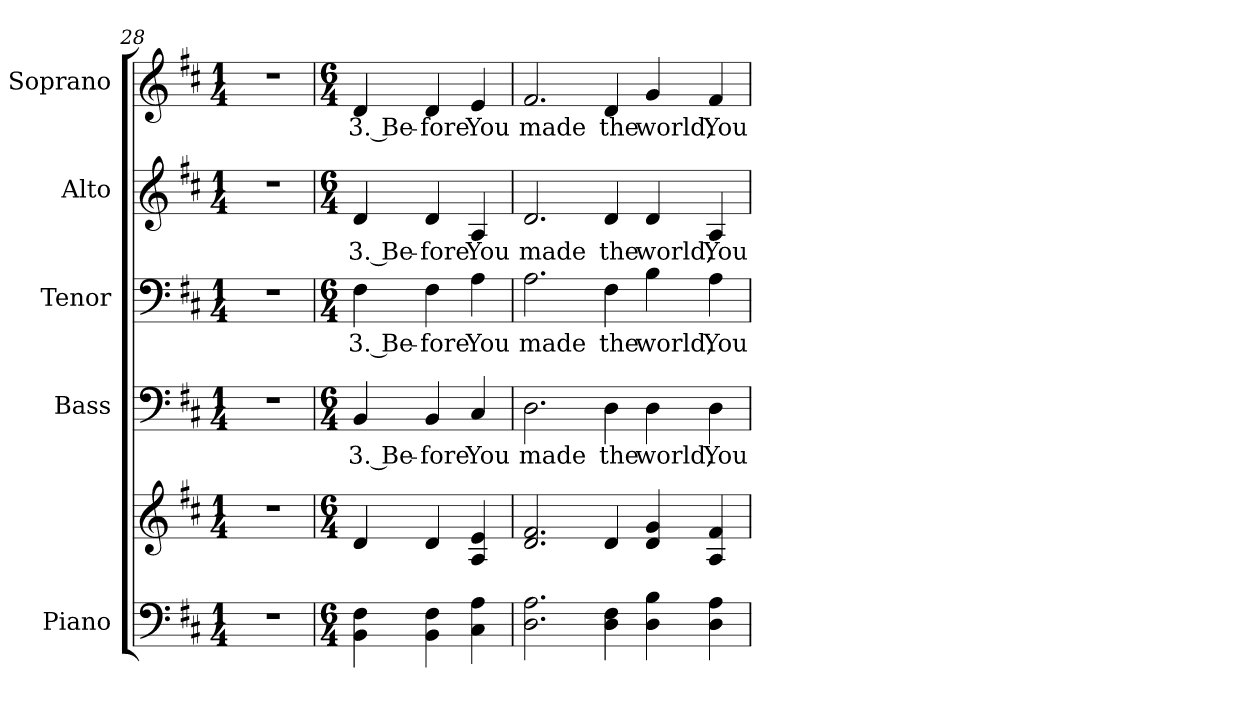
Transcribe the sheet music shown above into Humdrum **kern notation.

**kern	**kern	**kern	**text	**kern	**text	**kern	**text	**kern	**text
*part5	*part5	*part4	*part4	*part3	*part3	*part2	*part2	*part1	*part1
*staff6	*staff5	*staff4	*staff4	*staff3	*staff3	*staff2	*staff2	*staff1	*staff1
*I"Piano	*	*I"Bass	*	*I"Tenor	*	*I"Alto	*	*I"Soprano	*
*I'Pno.	*	*I'B.	*	*I'T.	*	*I'A.	*	*I'S.	*
*clefF4	*clefG2	*clefF4	*	*clefF4	*	*clefG2	*	*clefG2	*
*k[f#c#]	*k[f#c#]	*k[f#c#]	*	*k[f#c#]	*	*k[f#c#]	*	*k[f#c#]	*
*D:	*D:	*D:	*	*D:	*	*D:	*	*D:	*
*M1/4	*M1/4	*M1/4	*	*M1/4	*	*M1/4	*	*M1/4	*
=28	=28	=28	=28	=28	=28	=28	=28	=28	=28
!LO:N:vis=1	!LO:N:vis=1	!LO:N:vis=1	!	!LO:N:vis=1	!	!LO:N:vis=1	!	!LO:N:vis=1	!
4r	4r	4r	.	4r	.	4r	.	4r	.
!!LO:PB:g=z
=29	=29	=29	=29	=29	=29	=29	=29	=29	=29
*M6/4	*M6/4	*M6/4	*	*M6/4	*	*M6/4	*	*M6/4	*
!	!	!	!LO:LY:b:color=#000000	!	!	!	!	!	!
!	!	!	!	!	!LO:LY:b:color=#000000	!	!	!	!
!	!	!	!	!	!	!	!LO:LY:b:color=#000000	!	!
!	!	!	!	!	!	!	!	!	!LO:LY:b:color=#000000
4BBi\ 4F#i	4di/	4BBi/	3. Be-	4F#i\	3. Be-	4di/	3. Be-	4di/	3. Be-
!	!	!	!LO:LY:b:color=#000000	!	!	!	!	!	!
!	!	!	!	!	!LO:LY:b:color=#000000	!	!	!	!
!	!	!	!	!	!	!	!LO:LY:b:color=#000000	!	!
!	!	!	!	!	!	!	!	!	!LO:LY:b:color=#000000
4BBi\ 4F#i	4di/	4BBi/	-fore	4F#i\	-fore	4di/	-fore	4di/	-fore
!	!	!	!LO:LY:b:color=#000000	!	!	!	!	!	!
!	!	!	!	!	!LO:LY:b:color=#000000	!	!	!	!
!	!	!	!	!	!	!	!LO:LY:b:color=#000000	!	!
!	!	!	!	!	!	!	!	!	!LO:LY:b:color=#000000
4C#i\ 4Ai	4Ai/ 4ei	4C#i/	You	4Ai\	You	4Ai/	You	4ei/	You
=30	=30	=30	=30	=30	=30	=30	=30	=30	=30
!	!	!	!LO:LY:b:color=#000000	!	!	!	!	!	!
!	!	!	!	!	!LO:LY:b:color=#000000	!	!	!	!
!	!	!	!	!	!	!	!LO:LY:b:color=#000000	!	!
!	!	!	!	!	!	!	!	!	!LO:LY:b:color=#000000
2.Di\ 2.Ai	2.di/ 2.f#i	2.Di\	made	2.Ai\	made	2.di/	made	2.f#i/	made
!	!	!	!LO:LY:b:color=#000000	!	!	!	!	!	!
!	!	!	!	!	!LO:LY:b:color=#000000	!	!	!	!
!	!	!	!	!	!	!	!LO:LY:b:color=#000000	!	!
!	!	!	!	!	!	!	!	!	!LO:LY:b:color=#000000
4Di\ 4F#i	4di/	4Di\	the	4F#i\	the	4di/	the	4di/	the
!	!	!	!LO:LY:b:color=#000000	!	!	!	!	!	!
!	!	!	!	!	!LO:LY:b:color=#000000	!	!	!	!
!	!	!	!	!	!	!	!LO:LY:b:color=#000000	!	!
!	!	!	!	!	!	!	!	!	!LO:LY:b:color=#000000
4Di\ 4Bi	4di/ 4gi	4Di\	world,	4Bi\	world,	4di/	world,	4gi/	world,
!	!	!	!LO:LY:b:color=#000000	!	!	!	!	!	!
!	!	!	!	!	!LO:LY:b:color=#000000	!	!	!	!
!	!	!	!	!	!	!	!LO:LY:b:color=#000000	!	!
!	!	!	!	!	!	!	!	!	!LO:LY:b:color=#000000
4Di\ 4Ai	4Ai/ 4f#i	4Di\	You	4Ai\	You	4Ai/	You	4f#i/	You
=	=	=	=	=	=	=	=	=	=
*-	*-	*-	*-	*-	*-	*-	*-	*-	*-
